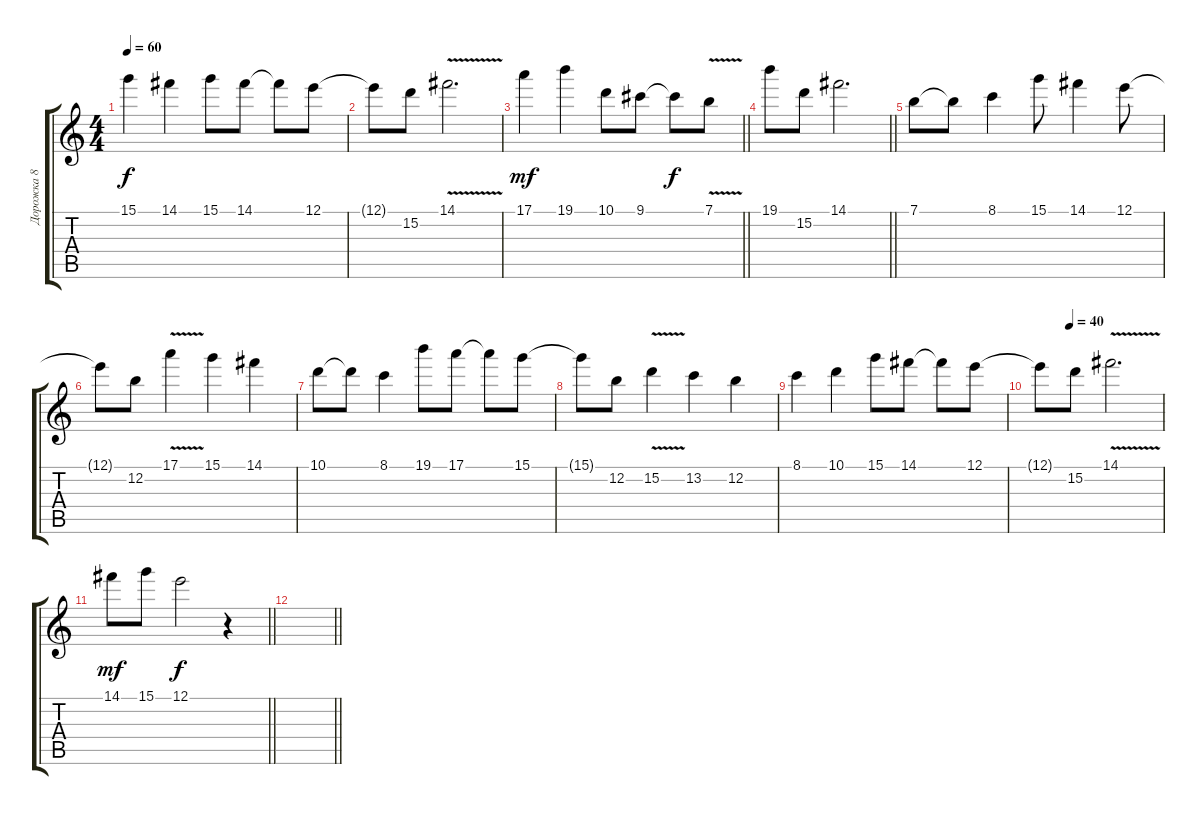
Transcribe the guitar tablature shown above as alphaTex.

\track ("Дорожка 8" "Дорожка 8") {instrument distortionguitar}
\staff {score tabs}
\tuning (E4 B3 G3 D3 A2 E2) {hide}
\ts (4 4)
\tempo 60
\clef g2
\ks c
15.1.4{dy f} 14.1.4 15.1.8 14.1.8 14.1{t}.8 12.1.8 |
12.1{t}.8 15.2.8 14.1{v}.2{d} |
\barLineRight lightlight
17.1.4{dy mf} 19.1.4 10.1.8 9.1.8 9.1{t}.8{dy f} 7.1{v}.8 |
\barLineRight lightlight
19.1.8 15.2.8 14.1.2{d} |
7.1.8 7.1{t}.8 8.1.4 15.1.8 14.1.4 12.1.8 |
12.1{t}.8 12.2.8 17.1{v}.4 15.1.4 14.1.4 |
10.1.8 10.1{t}.8 8.1.4 19.1.8 17.1.8 17.1{t}.8 15.1.8 |
15.1{t}.8 12.2.8 15.2{v}.4 13.2.4 12.2.4 |
8.1.4 10.1.4 15.1.8 14.1.8 14.1{t}.8 12.1.8 |
\tempo (40 0.25)
12.1{t}.8 15.2.8 14.1{v}.2{d} |
\barLineRight lightlight
14.1.8{dy mf} 15.1.8 12.1.2{dy f} r.4 |
\barLineRight lightlight
